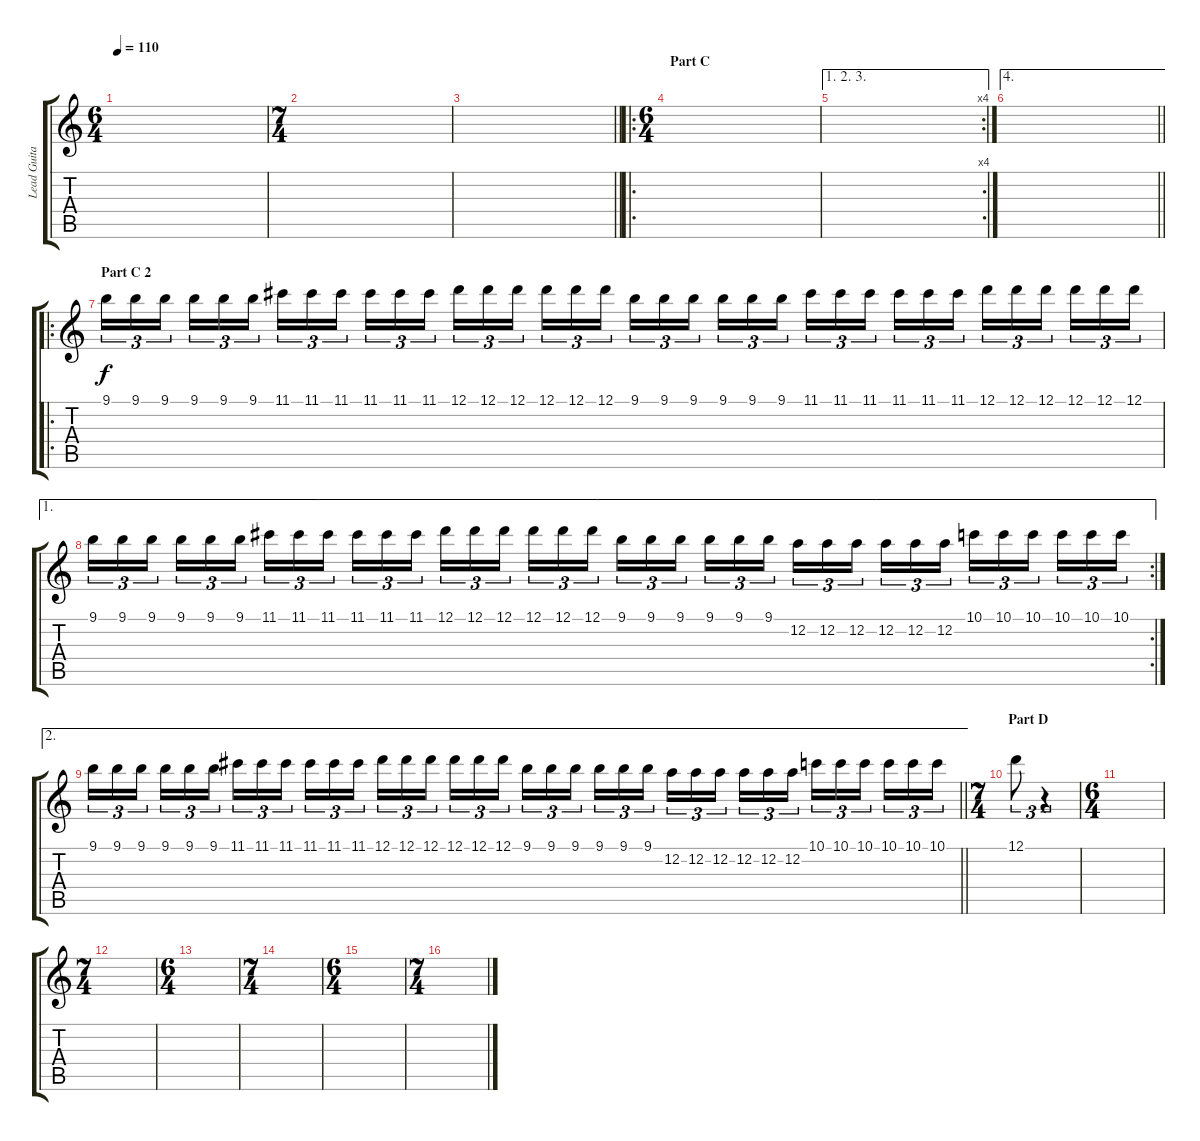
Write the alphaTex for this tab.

\track ("Lead Guitar (2)" "Lead Guita") {instrument distortionguitar}
\staff {score tabs}
\tuning (D4 A3 F3 C3 G2 D2) {hide}
\ts (6 4)
\tempo 110
\clef g2
\ks c
|
\ts (7 4)
|
\barLineRight lightlight
|
\ro
\ts (6 4)
\section ("" "Part C")
|
\ae (1 2 3)
\rc 4
|
\ae 4
\barLineRight lightlight
|
\ro
\section ("" "Part C 2")
9.1.16{tu (3 2)} 9.1.16{tu (3 2)} 9.1.16{tu (3 2) beam splitsecondary} 9.1.16{tu (3 2)} 9.1.16{tu (3 2)} 9.1.16{tu (3 2) beam splitsecondary} 11.1.16{tu (3 2)} 11.1.16{tu (3 2)} 11.1.16{tu (3 2) beam splitsecondary} 11.1.16{tu (3 2)} 11.1.16{tu (3 2)} 11.1.16{tu (3 2) beam splitsecondary} 12.1.16{tu (3 2)} 12.1.16{tu (3 2)} 12.1.16{tu (3 2) beam splitsecondary} 12.1.16{tu (3 2)} 12.1.16{tu (3 2)} 12.1.16{tu (3 2)} 9.1.16{tu (3 2)} 9.1.16{tu (3 2)} 9.1.16{tu (3 2) beam splitsecondary} 9.1.16{tu (3 2)} 9.1.16{tu (3 2)} 9.1.16{tu (3 2) beam splitsecondary} 11.1.16{tu (3 2)} 11.1.16{tu (3 2)} 11.1.16{tu (3 2) beam splitsecondary} 11.1.16{tu (3 2)} 11.1.16{tu (3 2)} 11.1.16{tu (3 2) beam splitsecondary} 12.1.16{tu (3 2)} 12.1.16{tu (3 2)} 12.1.16{tu (3 2) beam splitsecondary} 12.1.16{tu (3 2)} 12.1.16{tu (3 2)} 12.1.16{tu (3 2)} |
\ae 1
\rc 2
9.1.16{tu (3 2)} 9.1.16{tu (3 2)} 9.1.16{tu (3 2) beam splitsecondary} 9.1.16{tu (3 2)} 9.1.16{tu (3 2)} 9.1.16{tu (3 2) beam splitsecondary} 11.1.16{tu (3 2)} 11.1.16{tu (3 2)} 11.1.16{tu (3 2) beam splitsecondary} 11.1.16{tu (3 2)} 11.1.16{tu (3 2)} 11.1.16{tu (3 2) beam splitsecondary} 12.1.16{tu (3 2)} 12.1.16{tu (3 2)} 12.1.16{tu (3 2) beam splitsecondary} 12.1.16{tu (3 2)} 12.1.16{tu (3 2)} 12.1.16{tu (3 2)} 9.1.16{tu (3 2)} 9.1.16{tu (3 2)} 9.1.16{tu (3 2) beam splitsecondary} 9.1.16{tu (3 2)} 9.1.16{tu (3 2)} 9.1.16{tu (3 2) beam splitsecondary} 12.2.16{tu (3 2)} 12.2.16{tu (3 2)} 12.2.16{tu (3 2) beam splitsecondary} 12.2.16{tu (3 2)} 12.2.16{tu (3 2)} 12.2.16{tu (3 2) beam splitsecondary} 10.1.16{tu (3 2)} 10.1.16{tu (3 2)} 10.1.16{tu (3 2) beam splitsecondary} 10.1.16{tu (3 2)} 10.1.16{tu (3 2)} 10.1.16{tu (3 2)} |
\ae 2
\barLineRight lightlight
9.1.16{tu (3 2)} 9.1.16{tu (3 2)} 9.1.16{tu (3 2) beam splitsecondary} 9.1.16{tu (3 2)} 9.1.16{tu (3 2)} 9.1.16{tu (3 2) beam splitsecondary} 11.1.16{tu (3 2)} 11.1.16{tu (3 2)} 11.1.16{tu (3 2) beam splitsecondary} 11.1.16{tu (3 2)} 11.1.16{tu (3 2)} 11.1.16{tu (3 2) beam splitsecondary} 12.1.16{tu (3 2)} 12.1.16{tu (3 2)} 12.1.16{tu (3 2) beam splitsecondary} 12.1.16{tu (3 2)} 12.1.16{tu (3 2)} 12.1.16{tu (3 2)} 9.1.16{tu (3 2)} 9.1.16{tu (3 2)} 9.1.16{tu (3 2) beam splitsecondary} 9.1.16{tu (3 2)} 9.1.16{tu (3 2)} 9.1.16{tu (3 2) beam splitsecondary} 12.2.16{tu (3 2)} 12.2.16{tu (3 2)} 12.2.16{tu (3 2) beam splitsecondary} 12.2.16{tu (3 2)} 12.2.16{tu (3 2)} 12.2.16{tu (3 2) beam splitsecondary} 10.1.16{tu (3 2)} 10.1.16{tu (3 2)} 10.1.16{tu (3 2) beam splitsecondary} 10.1.16{tu (3 2)} 10.1.16{tu (3 2)} 10.1.16{tu (3 2)} |
\ts (7 4)
\section ("" "Part D")
12.1.8{tu (3 2)} r.4{tu (3 2)} |
\ts (6 4)
|
\ts (7 4)
|
\ts (6 4)
|
\ts (7 4)
|
\ts (6 4)
|
\ts (7 4)
